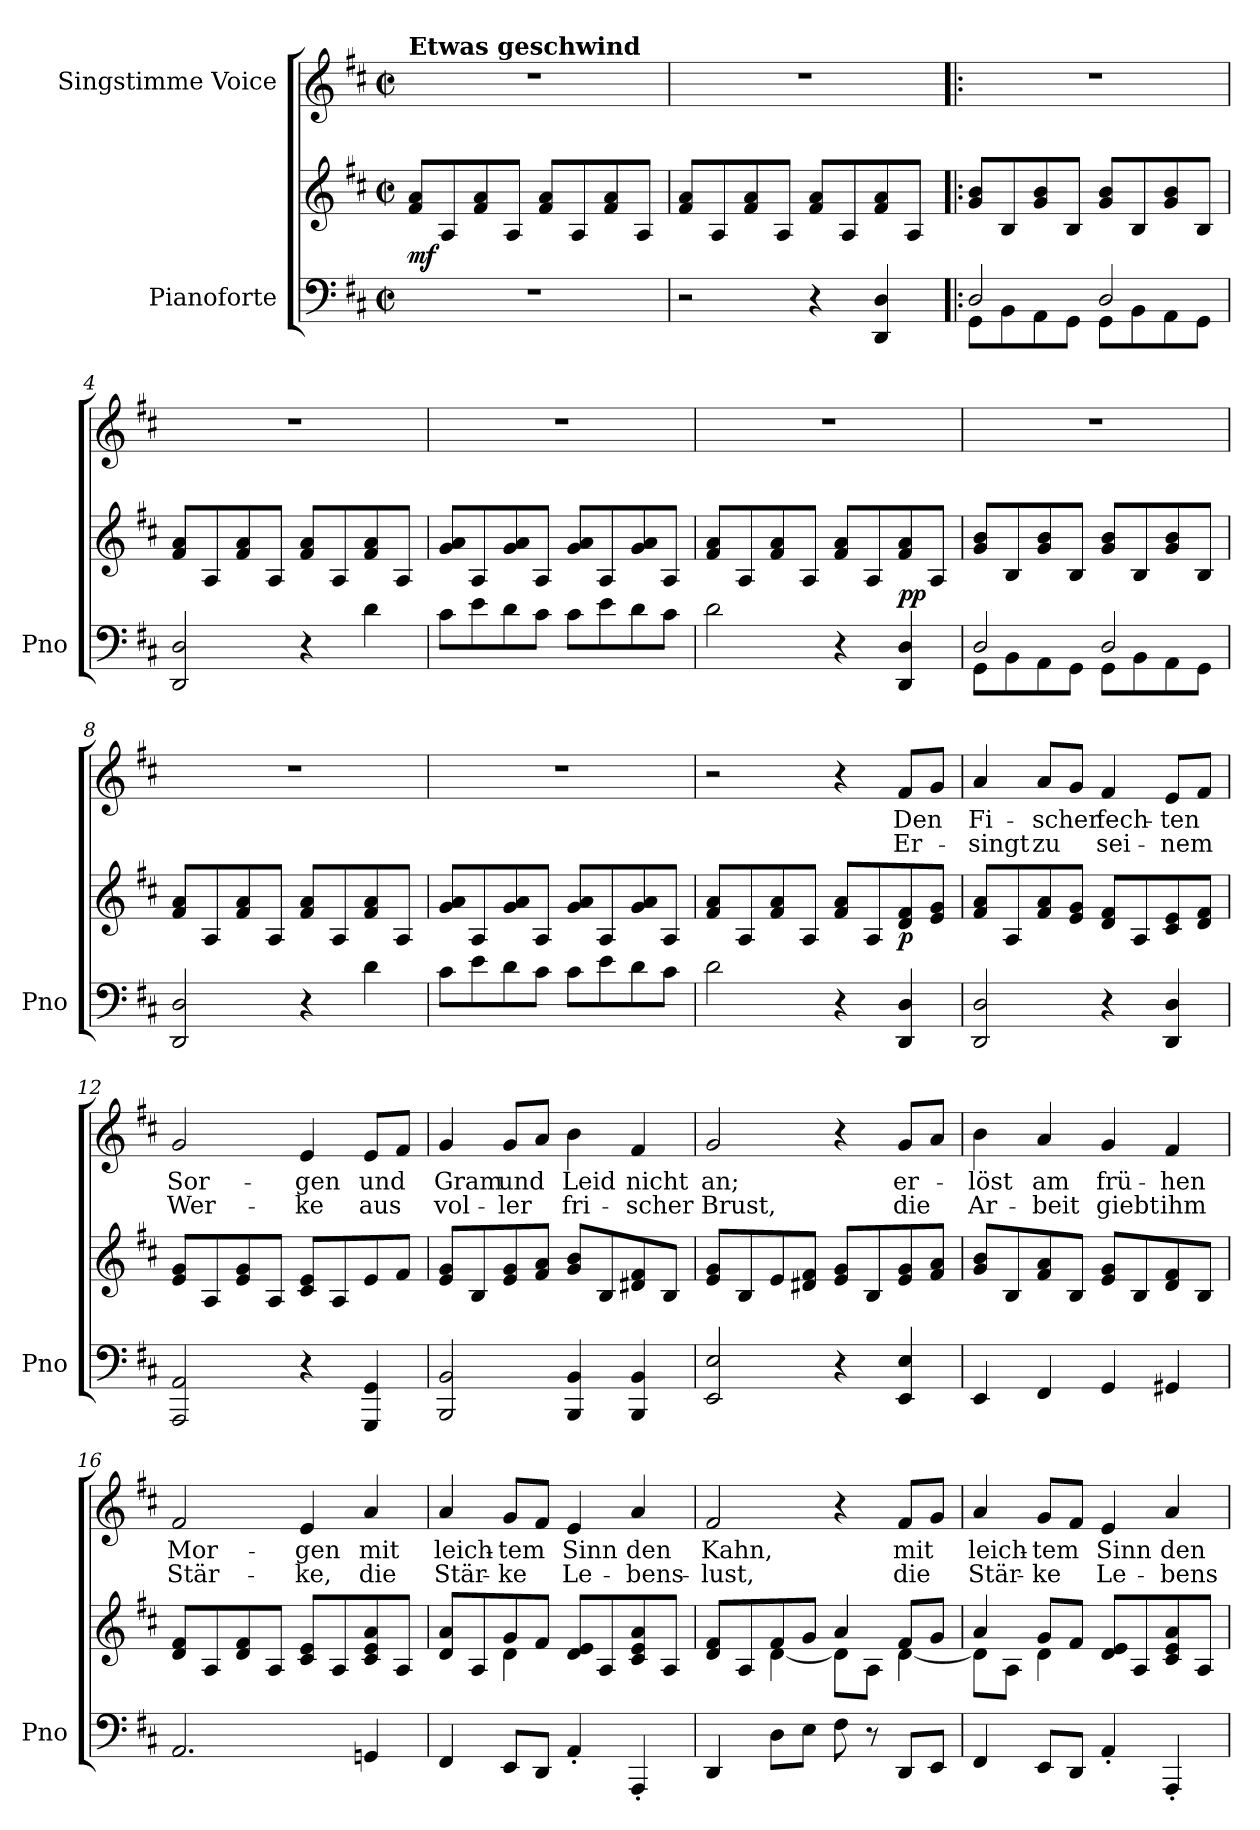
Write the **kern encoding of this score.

**kern	**kern	**dynam	**kern	**text	**text
*part2	*part2	*part2	*part1	*part1	*part1
*staff3	*staff2	*staff2/3	*staff1	*staff1	*staff1
*I"Pianoforte	*	*	*I"Singstimme            Voice	*	*
*I'Pno	*	*	*	*	*
*clefF4	*clefG2	*	*clefG2	*	*
*k[f#c#]	*k[f#c#]	*	*k[f#c#]	*	*
*M2/2	*M2/2	*	*M2/2	*	*
*met(c|)	*met(c|)	*	*met(c|)	*	*
=1	=1	=1	=1	=1	=1
!	!	!	!LO:TX:a:B:t=Etwas geschwind	!	!
!	!	!LO:DY:b	!	!	!
1r	8f#/ 8a/L	mf	1r	.	.
.	8A/	.	.	.	.
.	8f#/ 8a/	.	.	.	.
.	8A/J	.	.	.	.
.	8f#/ 8a/L	.	.	.	.
.	8A/	.	.	.	.
.	8f#/ 8a/	.	.	.	.
.	8A/J	.	.	.	.
=2	=2	=2	=2	=2	=2
2r	8f#/ 8a/L	.	1r	.	.
.	8A/	.	.	.	.
.	8f#/ 8a/	.	.	.	.
.	8A/J	.	.	.	.
4r	8f#/ 8a/L	.	.	.	.
.	8A/	.	.	.	.
4DD/ 4D/	8f#/ 8a/	.	.	.	.
.	8A/J	.	.	.	.
=3!|:	=3!|:	=3!|:	=3!|:	=3!|:	=3!|:
*^	*	*	*	*	*
2D/	8GG\L	8g/ 8b/L	.	1r	.	.
.	8BB\	8B/	.	.	.	.
.	8AA\	8g/ 8b/	.	.	.	.
.	8GG\J	8B/J	.	.	.	.
2D/	8GG\L	8g/ 8b/L	.	.	.	.
.	8BB\	8B/	.	.	.	.
.	8AA\	8g/ 8b/	.	.	.	.
.	8GG\J	8B/J	.	.	.	.
*v	*v	*	*	*	*	*
=4	=4	=4	=4	=4	=4
2DD/ 2D/	8f#/ 8a/L	.	1r	.	.
.	8A/	.	.	.	.
.	8f#/ 8a/	.	.	.	.
.	8A/J	.	.	.	.
4r	8f#/ 8a/L	.	.	.	.
.	8A/	.	.	.	.
4d\	8f#/ 8a/	.	.	.	.
.	8A/J	.	.	.	.
=5	=5	=5	=5	=5	=5
8c#\L	8g/ 8a/L	.	1r	.	.
8e\	8A/	.	.	.	.
8d\	8g/ 8a/	.	.	.	.
8c#\J	8A/J	.	.	.	.
8c#\L	8g/ 8a/L	.	.	.	.
8e\	8A/	.	.	.	.
8d\	8g/ 8a/	.	.	.	.
8c#\J	8A/J	.	.	.	.
=6	=6	=6	=6	=6	=6
2d\	8f#/ 8a/L	.	1r	.	.
.	8A/	.	.	.	.
.	8f#/ 8a/	.	.	.	.
.	8A/J	.	.	.	.
4r	8f#/ 8a/L	.	.	.	.
.	8A/	.	.	.	.
!	!	!LO:DY:b	!	!	!
4DD/ 4D/	8f#/ 8a/	pp	.	.	.
.	8A/J	.	.	.	.
=7	=7	=7	=7	=7	=7
*^	*	*	*	*	*
2D/	8GG\L	8g/ 8b/L	.	1r	.	.
.	8BB\	8B/	.	.	.	.
.	8AA\	8g/ 8b/	.	.	.	.
.	8GG\J	8B/J	.	.	.	.
2D/	8GG\L	8g/ 8b/L	.	.	.	.
.	8BB\	8B/	.	.	.	.
.	8AA\	8g/ 8b/	.	.	.	.
.	8GG\J	8B/J	.	.	.	.
*v	*v	*	*	*	*	*
=8	=8	=8	=8	=8	=8
2DD/ 2D/	8f#/ 8a/L	.	1r	.	.
.	8A/	.	.	.	.
.	8f#/ 8a/	.	.	.	.
.	8A/J	.	.	.	.
4r	8f#/ 8a/L	.	.	.	.
.	8A/	.	.	.	.
4d\	8f#/ 8a/	.	.	.	.
.	8A/J	.	.	.	.
=9	=9	=9	=9	=9	=9
8c#\L	8g/ 8a/L	.	1r	.	.
8e\	8A/	.	.	.	.
8d\	8g/ 8a/	.	.	.	.
8c#\J	8A/J	.	.	.	.
8c#\L	8g/ 8a/L	.	.	.	.
8e\	8A/	.	.	.	.
8d\	8g/ 8a/	.	.	.	.
8c#\J	8A/J	.	.	.	.
=10	=10	=10	=10	=10	=10
2d\	8f#/ 8a/L	.	2r	.	.
.	8A/	.	.	.	.
.	8f#/ 8a/	.	.	.	.
.	8A/J	.	.	.	.
4r	8f#/ 8a/L	.	4r	.	.
.	8A/	.	.	.	.
!	!	!LO:DY:b	!	!	!
4DD/ 4D/	8d/ 8f#/	p	8f#/L	Den	Er-
.	8e/ 8g/J	.	8g/J	.	.
=11	=11	=11	=11	=11	=11
2DD/ 2D/	8f#/ 8a/L	.	4a/	Fi-	singt
.	8A/	.	.	.	.
.	8f#/ 8a/	.	8a/L	-scher	zu
.	8e/ 8g/J	.	8g/J	.	.
4r	8d/ 8f#/L	.	4f#/	fech-	sei-
.	8A/	.	.	.	.
4DD/ 4D/	8c#/ 8e/	.	8e/L	-ten	-nem
.	8d/ 8f#/J	.	8f#/J	.	.
=12	=12	=12	=12	=12	=12
2AAA/ 2AA/	8e/ 8g/L	.	2g/	Sor-	Wer-
.	8A/	.	.	.	.
.	8e/ 8g/	.	.	.	.
.	8A/J	.	.	.	.
4r	8c#/ 8e/L	.	4e/	-gen	-ke
.	8A/	.	.	.	.
4GGG/ 4GG/	8e/	.	8e/L	und	aus
.	8f#/J	.	8f#/J	.	.
=13	=13	=13	=13	=13	=13
2BBB/ 2BB/	8e/ 8g/L	.	4g/	Gram	vol-
.	8B/	.	.	.	.
.	8e/ 8g/	.	8g/L	und	-ler
.	8f#/ 8a/J	.	8a/J	.	.
4BBB/ 4BB/	8g/ 8b/L	.	4b\	Leid	fri-
.	8B/	.	.	.	.
4BBB/ 4BB/	8d#X/ 8f#/	.	4f#/	nicht	-scher
.	8B/J	.	.	.	.
=14	=14	=14	=14	=14	=14
2EE/ 2E/	8e/ 8g/L	.	2g/	an;	Brust,
.	8B/	.	.	.	.
.	8e/	.	.	.	.
.	8d#X/ 8f#/J	.	.	.	.
4r	8e/ 8g/L	.	4r	.	.
.	8B/	.	.	.	.
4EE/ 4E/	8e/ 8g/	.	8g/L	er-	die
.	8f#/ 8a/J	.	8a/J	.	.
=15	=15	=15	=15	=15	=15
4EE/	8g/ 8b/L	.	4b\	-löst	Ar-
.	8B/	.	.	.	.
4FF#/	8f#/ 8a/	.	4a/	am	-beit
.	8B/J	.	.	.	.
4GG/	8e/ 8g/L	.	4g/	frü-	giebt
.	8B/	.	.	.	.
4GG#X/	8d/ 8f#/	.	4f#/	-hen	ihm
.	8B/J	.	.	.	.
=16	=16	=16	=16	=16	=16
2.AA/	8d/ 8f#/L	.	2f#/	Mor-	Stär-
.	8A/	.	.	.	.
.	8d/ 8f#/	.	.	.	.
.	8A/J	.	.	.	.
.	8c#/ 8e/L	.	4e/	-gen	-ke,
.	8A/	.	.	.	.
4GGn/	8c#/ 8e/ 8a/	.	4a/	mit	die
.	8A/J	.	.	.	.
=17	=17	=17	=17	=17	=17
*	*^	*	*	*	*
4FF#/	8d/ 8a/L	4ryy	.	4a/	leich-	Stär-
.	8A/	.	.	.	.	.
8EE/L	8g/	4d\	.	8g/L	-tem	-ke
8DD/J	8f#/J	.	.	8f#/J	.	.
4AA'/	8d/ 8e/L	2ryy	.	4e/	Sinn	Le-
.	8A/	.	.	.	.	.
4AAA'/	8c#/ 8e/ 8a/	.	.	4a/	den	-bens-
.	8A/J	.	.	.	.	.
=18	=18	=18	=18	=18	=18	=18
4DD/	8d/ 8f#/L	4ryy	.	2f#/	Kahn,	-lust,
.	8A/	.	.	.	.	.
8D\L	8f#/	[4d\	.	.	.	.
8E\J	8g/J	.	.	.	.	.
8F#\	4a/	8d\L]	.	4r	.	.
8r	.	8A\J	.	.	.	.
8DD/L	8f#/L	[4d\	.	8f#/L	mit	die
8EE/J	8g/J	.	.	8g/J	.	.
=19	=19	=19	=19	=19	=19	=19
4FF#/	4a/	8d\L]	.	4a/	leich-	Stär-
.	.	8A\J	.	.	.	.
8EE/L	8g/L	4d\	.	8g/L	-tem	-ke
8DD/J	8f#/J	.	.	8f#/J	.	.
4AA'/	8d/ 8e/L	2ryy	.	4e/	Sinn	Le-
.	8A/	.	.	.	.	.
4AAA'/	8c#/ 8e/ 8a/	.	.	4a/	den	-bens-
.	8A/J	.	.	.	.	.
*	*v	*v	*	*	*	*
=	=	=	=	=	=
*-	*-	*-	*-	*-	*-
